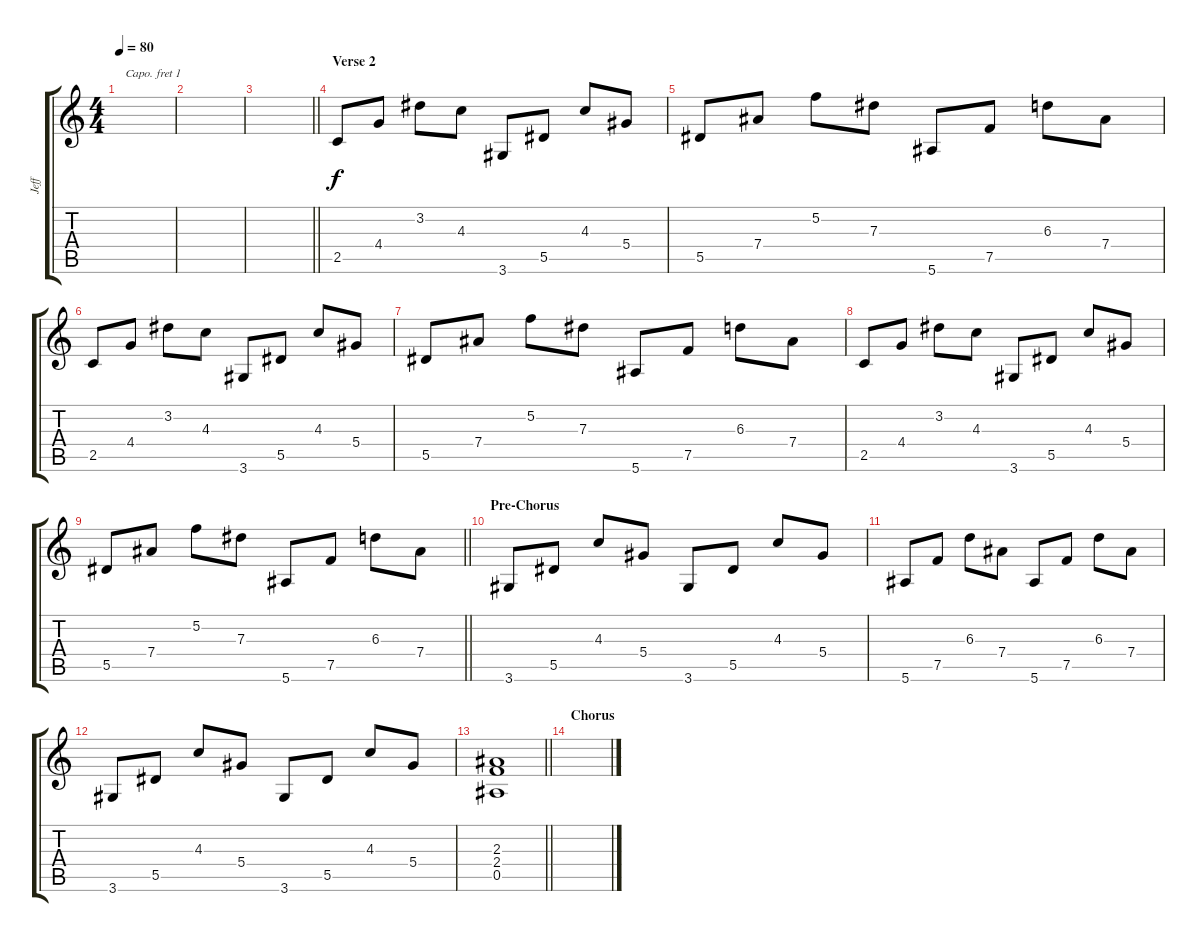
\track ("Jeff" "Jeff") {instrument acousticguitarsteel}
\staff {score tabs}
\capo 1
\tuning (E4 B3 G3 D3 A2 E2) {hide}
\ts (4 4)
\tempo 80
\clef g2
\ks c
|
|
\barLineRight lightlight
|
\section ("" "Verse 2")
2.5.8 4.4.8 3.2.8 4.3.8 3.6.8 5.5.8 4.3.8 5.4.8 |
5.5.8 7.4.8 5.2.8 7.3.8 5.6.8 7.5.8 6.3.8 7.4.8 |
2.5.8 4.4.8 3.2.8 4.3.8 3.6.8 5.5.8 4.3.8 5.4.8 |
5.5.8 7.4.8 5.2.8 7.3.8 5.6.8 7.5.8 6.3.8 7.4.8 |
2.5.8 4.4.8 3.2.8 4.3.8 3.6.8 5.5.8 4.3.8 5.4.8 |
\barLineRight lightlight
5.5.8 7.4.8 5.2.8 7.3.8 5.6.8 7.5.8 6.3.8 7.4.8 |
\section ("" "Pre-Chorus")
3.6.8 5.5.8 4.3.8 5.4.8 3.6.8 5.5.8 4.3.8 5.4.8 |
5.6.8 7.5.8 6.3.8 7.4.8 5.6.8 7.5.8 6.3.8 7.4.8 |
3.6.8 5.5.8 4.3.8 5.4.8 3.6.8 5.5.8 4.3.8 5.4.8 |
\barLineRight lightlight
(2.3 2.4 0.5).1 |
\section ("" "Chorus")
